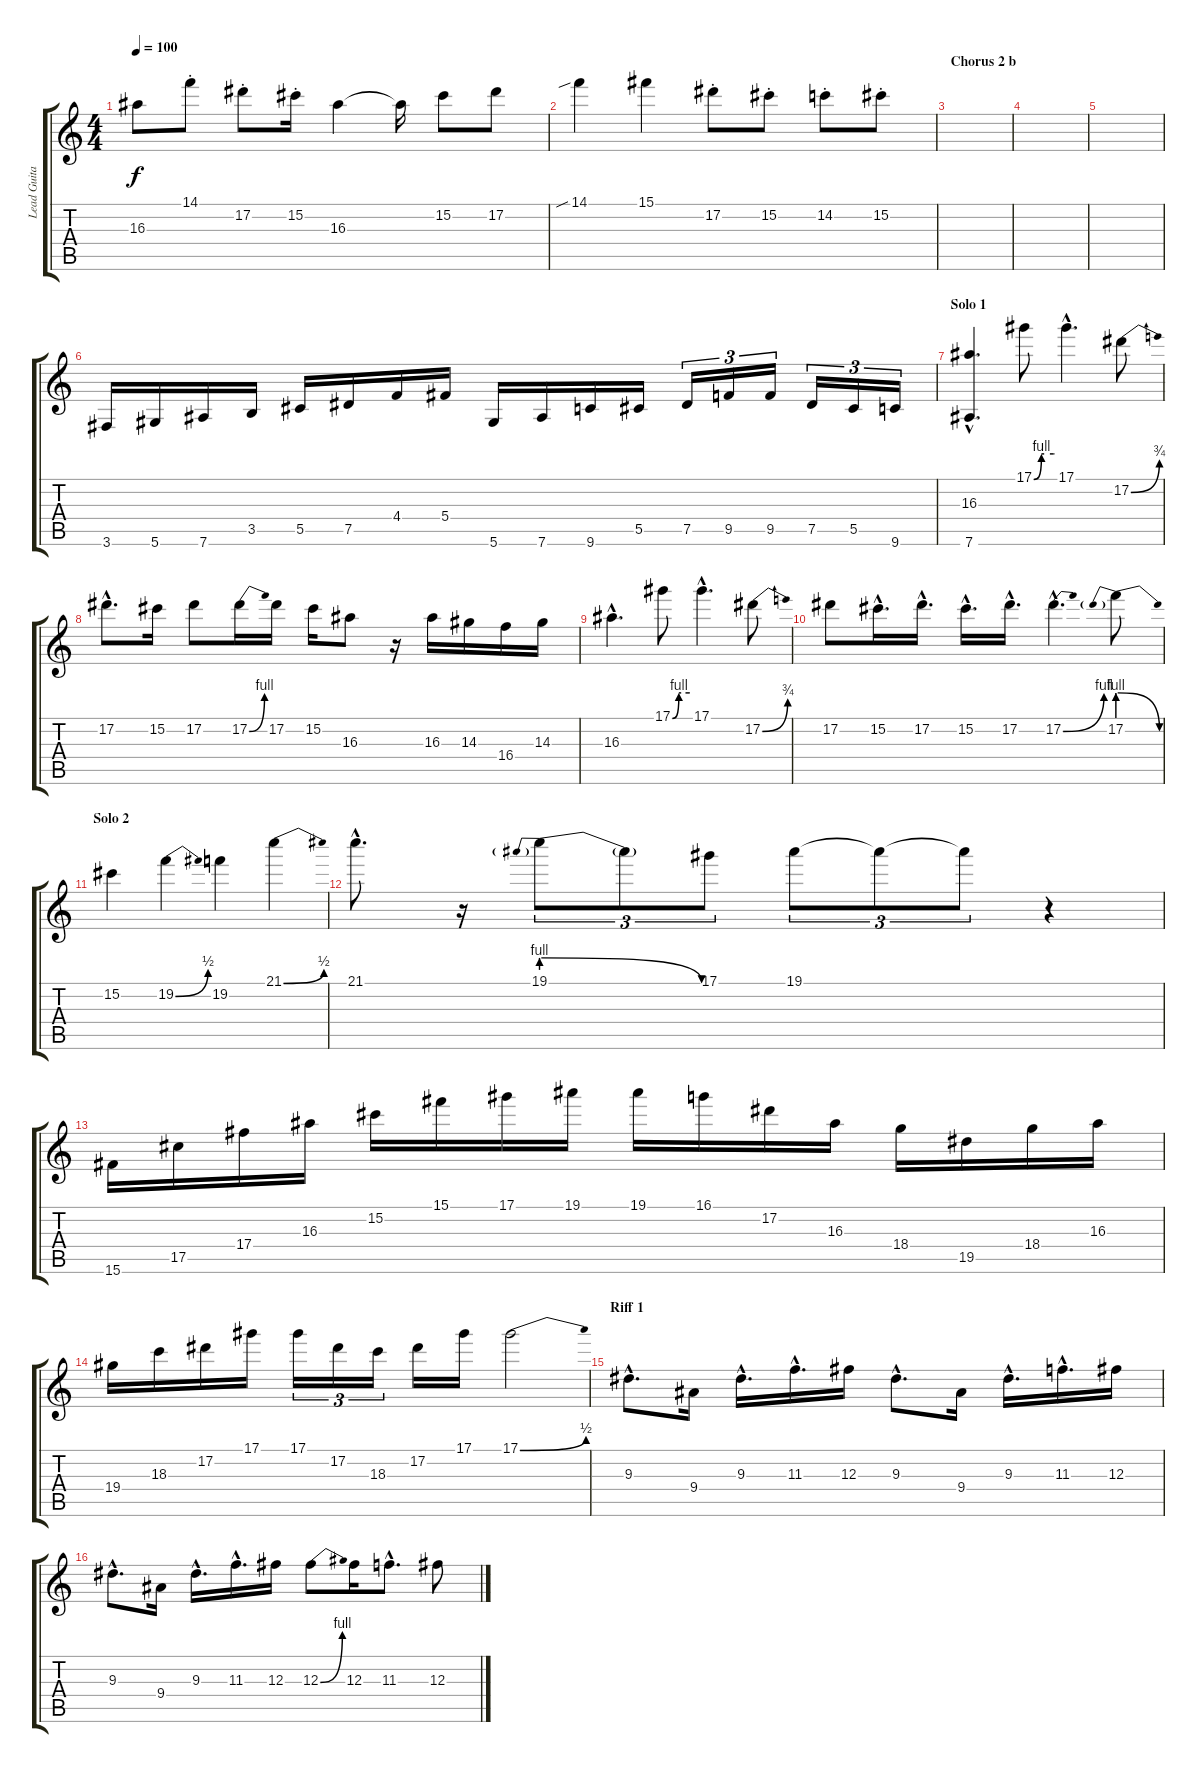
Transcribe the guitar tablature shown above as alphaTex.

\track ("Lead Guitar" "Lead Guita") {instrument distortionguitar}
\staff {score tabs}
\tuning (Eb4 Bb3 Gb3 Db3 Ab2 Eb2) {hide}
\ts (4 4)
\tempo 100
\clef g2
\ks c
16.3{t}.8{dy f} 14.1{st}.8 17.2{st}.8 15.2{st}.16 16.3.4 16.3{t}.16 15.2.8 17.2.8 |
14.1{sib}.4 15.1.4 17.2{st}.8 15.2{st}.8 14.2{st}.8 15.2{st}.8 |
\section ("" "Chorus 2 b")
|
|
|
3.6.16{instrument overdrivenguitar} 5.6.16 7.6.16 3.5.16 5.5.16 7.5.16 4.4.16 5.4.16 5.6.16 7.6.16 9.6.16 5.5.16 7.5.16{tu (3 2)} 9.5.16{tu (3 2)} 9.5.16{tu (3 2)} 7.5.16{tu (3 2)} 5.5.16{tu (3 2)} 9.6.16{tu (3 2)} |
\section ("" "Solo 1")
(16.3{hac} 7.6{hac}).4{d volume 16 instrument overdrivenguitar} 17.1{be (custom 0 0 22 4 30 4 57 4 60 4)}.8 17.1{hac}.4{d} 17.2{be (bend 0 0 60 3)}.8 |
17.2{hac}.8{d} 15.2.16 17.2.8 17.2{be (bend 0 0 60 4)}.16 17.2.16 15.2.16 16.3.8 r.16 16.3.16 14.3.16 16.4.16 14.3.16 |
16.3{hac}.4{d} 17.1{be (custom 0 0 22 4 30 4 57 4 60 4)}.8 17.1{hac}.4{d} 17.2{be (bend 0 0 60 3)}.8 |
17.2.8 15.2{hac}.16{d} 17.2{hac}.16{d} 15.2{hac}.16{d} 17.2{hac}.16{d} 17.2{be (bend 0 0 60 4) hac}.4{d} 17.2{be (prebendrelease 0 4 60 0)}.8 |
\section ("" "Solo 2")
15.2.4 19.2{be (bend 0 0 60 2)}.4 19.2.4 21.1{be (bend 0 0 60 2)}.4 |
21.1{hac}.8{d} r.16 19.1{be (prebendrelease 0 4 60 0)}.8{tu (3 2)} 19.1{t}.8{tu (3 2)} 17.1.8{tu (3 2)} 19.1.8{tu (3 2)} 19.1{t}.8{tu (3 2)} 19.1{t}.8{tu (3 2)} r.4 |
15.6.16 17.5.16 17.4.16 16.3.16 15.2.16 15.1.16 17.1.16 19.1.16 19.1.16 16.1.16 17.2.16 16.3.16 18.4.16 19.5.16 18.4.16 16.3.16 |
19.4.16 18.3.16 17.2.16 17.1.16 17.1.16{tu (3 2)} 17.2.16{tu (3 2)} 18.3.16{tu (3 2)} 17.2.16 17.1.16 17.1{be (bend 0 0 60 2)}.2 |
\section ("" "Riff 1")
9.3{hac}.8{d} 9.4.16 9.3{hac}.16{d} 11.3{hac}.16{d} 12.3.16 9.3{hac}.8{d} 9.4.16 9.3{hac}.16{d} 11.3{hac}.16{d} 12.3.16 |
9.3{hac}.8{d} 9.4.16 9.3{hac}.16{d} 11.3{hac}.16{d} 12.3.16 12.3{be (bend 0 0 60 4)}.8 12.3.16 11.3{hac}.8{d} 12.3.8
